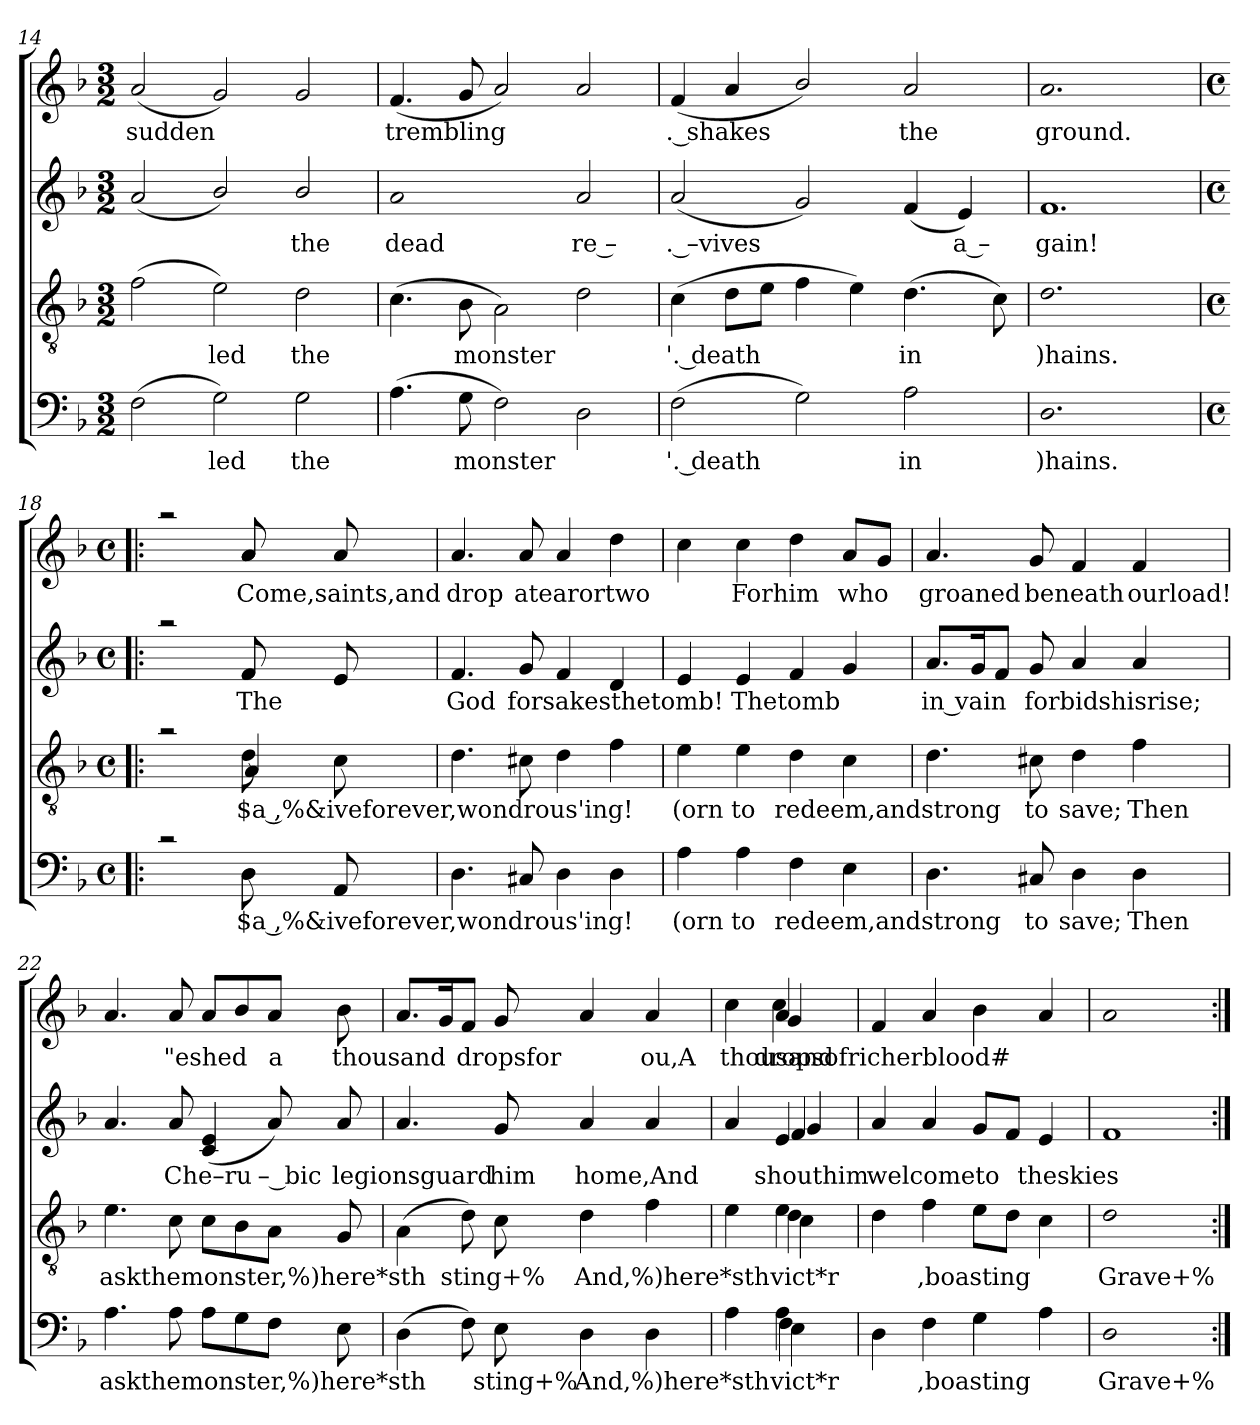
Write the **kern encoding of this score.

**kern	**text	**kern	**text	**kern	**text	**kern	**text
*part4	*part4	*part3	*part3	*part2	*part2	*part1	*part1
*staff4	*staff4	*staff3	*staff3	*staff2	*staff2	*staff1	*staff1
*clefF4	*	*clefGv2	*	*clefG2	*	*clefG2	*
*k[b-]	*	*k[b-]	*	*k[b-]	*	*k[b-]	*
*F:	*	*F:	*	*F:	*	*F:	*
*M3/2	*	*M3/2	*	*M3/2	*	*M3/2	*
=14	=14	=14	=14	=14	=14	=14	=14
!	!	!	!	!LO:N:head=open	!	!LO:N:head=open	!LO:LY:b
(>2F\	.	(>2f\	.	(<2a/	.	(<2a/	sudden
!	!LO:LY:a	!LO:N:head=open	!LO:LY:b	!	!	!	!
2G\)	led	2e\)	led	2b-/)	.	2g/)	.
!	!LO:LY:a	!LO:N:head=open	!LO:LY:b	!	!LO:LY:b	!	!
2G\	the	2d\	the	2b-/	the	2g</	.
=15	=15	=15	=15	=15	=15	=15	=15
!LO:N:head=solid	!	!	!	!LO:N:head=open	!LO:LY:b	!LO:N:head=solid	!LO:LY:b
(>4.A\	.	(>4.c\	.	1a	dead	(<4.f/	trembling
!	!LO:LY:a	!LO:N:head=solid	!LO:LY:b	!	!	!	!
8G\	monster	8B-\	monster	.	.	8g/	.
!	!	!LO:N:head=open	!	!	!	!LO:N:head=open	!
2F\)	.	2A\)	.	.	.	2a/)	.
!LO:N:head=open	!	!LO:N:head=open	!	!LO:N:head=open	!LO:LY:b:rj	!LO:N:head=open	!
2D\	.	2d\	.	2a/	re –	2a/	.
!!LO:LB:g=z
=16	=16	=16	=16	=16	=16	=16	=16
!	!LO:LY:a:rj	!	!LO:LY:b:rj	!LO:N:head=open	!LO:LY:b:rj	!LO:N:head=solid	!LO:LY:b:rj
(>2F\	'. death	(>4c\	'. death	(<2a/	. –vives	(<4f/	. shakes
!	!	!LO:N:head=solid	!	!	!	!LO:N:head=solid	!
.	.	8d\L	.	.	.	4a/	.
!	!	!LO:N:head=solid	!	!	!	!	!
.	.	8e\J	.	.	.	.	.
!	!	!LO:N:head=solid	!	!	!	!	!
2G\)	.	4f\	.	2g/)	.	2b-/)	.
!	!	!LO:N:head=solid	!	!	!	!	!
.	.	4e\)	.	.	.	.	.
!LO:N:head=open	!LO:LY:a	!LO:N:head=solid	!LO:LY:b	!LO:N:head=solid	!	!LO:N:head=open	!LO:LY:b
2A\	in	(>4.d\	in	(<4f/	.	2a/	the
!	!	!	!	!LO:N:head=solid	!LO:LY:b:rj	!	!
.	.	.	.	4e/)	a –	.	.
.	.	8c\)	.	.	.	.	.
=17	=17	=17	=17	=17	=17	=17	=17
!LO:N:head=open	!LO:LY:a	!LO:N:head=open	!LO:LY:b	!	!LO:LY:b	!LO:N:head=open	!LO:LY:b
1.D	)hains.	1.d	)hains.	1.f	gain!	1.a	ground.
=18!|:	=18!|:	=18!|:	=18!|:	=18!|:	=18!|:	=18!|:	=18!|:
*M4/4	*	*M4/4	*	*M4/4	*	*M4/4	*
*met(c)	*	*met(c)	*	*met(c)	*	*met(c)	*
*^	*	*^	*	*^	*	*^	*
2rc	2ryy	.	2ra	2ryy	.	2raa	2ryy	.	2raa	2ryy	.
!LO:N:head=solid	!LO:N:head=solid	!LO:LY:a:rj	!LO:N:head=solid	!LO:N:head=solid	!LO:LY:b:rj	!LO:N:head=solid	!LO:N:head=solid	!LO:LY:b	!	!	!
!	!	!	!	!	!	!	!	!LO:LY:b:rj	!LO:N:head=solid	!LO:N:head=solid	!LO:LY:b
8D\	4D\	$a ,%&iveforever,wondrous'ing!	8d\	4A/	$a ,%&iveforever,wondrous'ing!	8f/	4f/	The	8a/	4a/	Come,saints,and
!LO:N:head=solid	!	!	!	!	!	!LO:N:head=solid	!	!	!LO:N:head=solid	!	!
8AA/	.	.	8c\	.	.	8e/	.	.	8a/	.	.
*v	*v	*	*	*	*	*v	*v	*	*v	*v	*
*	*	*v	*v	*	*	*	*	*
=19	=19	=19	=19	=19	=19	=19	=19
!LO:N:head=solid	!	!LO:N:head=solid	!	!LO:N:head=solid	!LO:LY:b:rj	!LO:N:head=solid	!LO:LY:b
4.D\	.	4.d\	.	4.f/	God	4.a/	drop
!	!	!	!	!	!LO:LY:b	!LO:N:head=solid	!LO:LY:b
8C#X/	.	8c#X\	.	8g/	forsakesthetomb!	8a/	atearortwo
!LO:N:head=solid	!	!LO:N:head=solid	!	!LO:N:head=solid	!	!LO:N:head=solid	!
4D\	.	4d\	.	4f/	.	4a/	.
!LO:N:head=solid	!	!LO:N:head=solid	!	!LO:N:head=solid	!	!LO:N:head=solid	!
4D\	.	4f\	.	4d/	.	4dd\	.
=20	=20	=20	=20	=20	=20	=20	=20
!LO:N:head=solid	!LO:LY:a	!LO:N:head=solid	!LO:LY:b	!LO:N:head=solid	!	!	!
4A\	(orn	4e\	(orn	4e/	.	4cc\	.
!LO:N:head=solid	!LO:LY:a	!LO:N:head=solid	!LO:LY:b	!LO:N:head=solid	!LO:LY:b	!	!LO:LY:b
4A\	to	4e\	to	4e/	Thetomb	4cc\	Forhim
!LO:N:head=solid	!LO:LY:a	!LO:N:head=solid	!LO:LY:b	!LO:N:head=solid	!	!LO:N:head=solid	!
4F\	redeem,and	4d\	redeem,and	4f/	.	4dd\	.
!LO:N:head=solid	!	!	!	!	!	!LO:N:head=solid	!LO:LY:b
4E\	.	4c\	.	4g/	.	8a/L	who
.	.	.	.	.	.	8g/J	.
=21	=21	=21	=21	=21	=21	=21	=21
!LO:N:head=solid	!LO:LY:a	!LO:N:head=solid	!LO:LY:b	!LO:N:head=solid	!LO:LY:b:rj	!LO:N:head=solid	!LO:LY:b
4.D\	strong	4.d\	strong	8.a/L	in vain	4.a/	groaned
.	.	.	.	16g/k	.	.	.
!	!	!	!	!LO:N:head=solid	!	!	!
.	.	.	.	8f/J	.	.	.
!	!LO:LY:a	!	!LO:LY:b	!	!LO:LY:b	!	!LO:LY:b
8C#X/	to	8c#X\	to	8g/	forbidshisrise;	8g/	beneath
!LO:N:head=solid	!LO:LY:a	!LO:N:head=solid	!LO:LY:b	!LO:N:head=solid	!	!LO:N:head=solid	!
4D\	save;	4d\	save;	4a/	.	4f/	.
!LO:N:head=solid	!LO:LY:a	!LO:N:head=solid	!LO:LY:b	!LO:N:head=solid	!	!LO:N:head=solid	!LO:LY:b
4D\	Then	4f\	Then	4a/	.	4f/	ourload!
=22	=22	=22	=22	=22	=22	=22	=22
!LO:N:head=solid	!LO:LY:a	!LO:N:head=solid	!LO:LY:b	!LO:N:head=solid	!	!LO:N:head=solid	!
4.A\	askthemonster,%)here*sth	4.e\	askthemonster,%)here*sth	4.a/	.	4.a/	.
!LO:N:head=solid	!	!	!	!LO:N:head=solid	!LO:LY:b	!LO:N:head=solid	!LO:LY:b
8A\	.	8c\	.	8a/	Che–ru	8a/	"eshed
!LO:N:head=solid	!	!	!	!LO:N:n=2:head=solid	!	!LO:N:head=solid	!
8A\L	.	8c\L	.	(<4c/ 4e/	.	8a/L	.
!	!	!LO:N:head=solid	!	!	!	!LO:N:head=solid	!
8G\	.	8B-\	.	.	.	8b-/	.
!LO:N:head=solid	!	!LO:N:head=solid	!	!LO:N:head=solid	!LO:LY:b:rj	!LO:N:head=solid	!LO:LY:b
8F\J	.	8A\J	.	8a/)	– bic	8a/J	a
!LO:N:head=solid	!	!	!	!LO:N:head=solid	!LO:LY:b	!LO:N:head=solid	!LO:LY:b
8E\	.	8G/	.	8a/	legionsguard	8b-\	thousand
=23	=23	=23	=23	=23	=23	=23	=23
!LO:N:head=solid	!	!LO:N:head=solid	!	!LO:N:head=solid	!	!LO:N:head=solid	!
(>4D\	.	(>4A\	.	4.a/	.	8.a/L	.
.	.	.	.	.	.	16g/k	.
!LO:N:head=solid	!	!LO:N:head=solid	!LO:LY:b	!	!	!LO:N:head=solid	!LO:LY:b
8F\)	.	8d\)	sting+%	.	.	8f/J	dropsfor
!LO:N:head=solid	!LO:LY:a	!	!	!	!LO:LY:b	!	!
8E\	sting+%	8c\	.	8g/	him	8g/	.
!LO:N:head=solid	!LO:LY:a	!LO:N:head=solid	!LO:LY:b	!LO:N:head=solid	!LO:LY:b	!LO:N:head=solid	!
4D\	And,%)here*sth	4d\	And,%)here*sth	4a/	home,And	4a/	.
!LO:N:head=solid	!	!LO:N:head=solid	!	!LO:N:head=solid	!	!LO:N:head=solid	!LO:LY:b
4D\	.	4f\	.	4a/	.	4a/	ou,A
=24	=24	=24	=24	=24	=24	=24	=24
!LO:N:head=solid	!	!LO:N:head=solid	!	!LO:N:head=solid	!	!	!LO:LY:b
*^	*	*^	*	*^	*	*^	*
*	*^	*	*	*^	*	*	*^	*	*	*^	*
4A\	4ryy	4ryy	.	4e\	4ryy	4ryy	.	4a/	4ryy	4ryy	.	4ryy	4cc\	4ryy	thousand
!LO:N:head=solid	!LO:N:head=solid	!LO:N:head=solid	!LO:LY:a	!LO:N:head=solid	!LO:N:head=solid	!	!LO:LY:b	!LO:N:head=solid	!LO:N:head=solid	!	!LO:LY:b	!LO:N:head=solid	!	!	!LO:LY:b
4A\	4F\	4E\	vict*r	4e\	4d\	4c\	vict*r	4e/	4f/	4g/	shouthim	4a/	4cc\	4g/	dropsofricherblood#
=25	=25	=25	=25	=25	=25	=25	=25	=25	=25	=25	=25	=25	=25	=25	=25
!LO:N:head=solid	!	!	!	!LO:N:head=solid	!	!	!	!LO:N:head=solid	!	!	!LO:LY:b	!LO:N:head=solid	!	!	!
*v	*v	*v	*	*	*	*	*	*v	*v	*v	*	*v	*v	*v	*
*	*	*v	*v	*v	*	*	*	*	*
4D\	.	4d\	.	4a/	welcometo	4f/	.
!LO:N:head=solid	!LO:LY:a	!LO:N:head=solid	!LO:LY:b	!LO:N:head=solid	!	!LO:N:head=solid	!
4F\	,boasting	4f\	,boasting	4a/	.	4a/	.
!	!	!LO:N:head=solid	!	!	!	!LO:N:head=solid	!
4G\	.	8e\L	.	8g/L	.	4b-\	.
!	!	!LO:N:head=solid	!	!LO:N:head=solid	!	!	!
.	.	8d\J	.	8f/J	.	.	.
!LO:N:head=solid	!	!	!	!LO:N:head=solid	!LO:LY:b	!LO:N:head=solid	!
4A\	.	4c\	.	4e/	theskies	4a/	.
=26	=26	=26	=26	=26	=26	=26	=26
!LO:N:head=open	!LO:LY:a	!LO:N:head=open	!LO:LY:b	!	!	!LO:N:head=open	!
1D	Grave+%	1d	Grave+%	1f	.	1a	.
=:|!	=:|!	=:|!	=:|!	=:|!	=:|!	=:|!	=:|!
*-	*-	*-	*-	*-	*-	*-	*-
